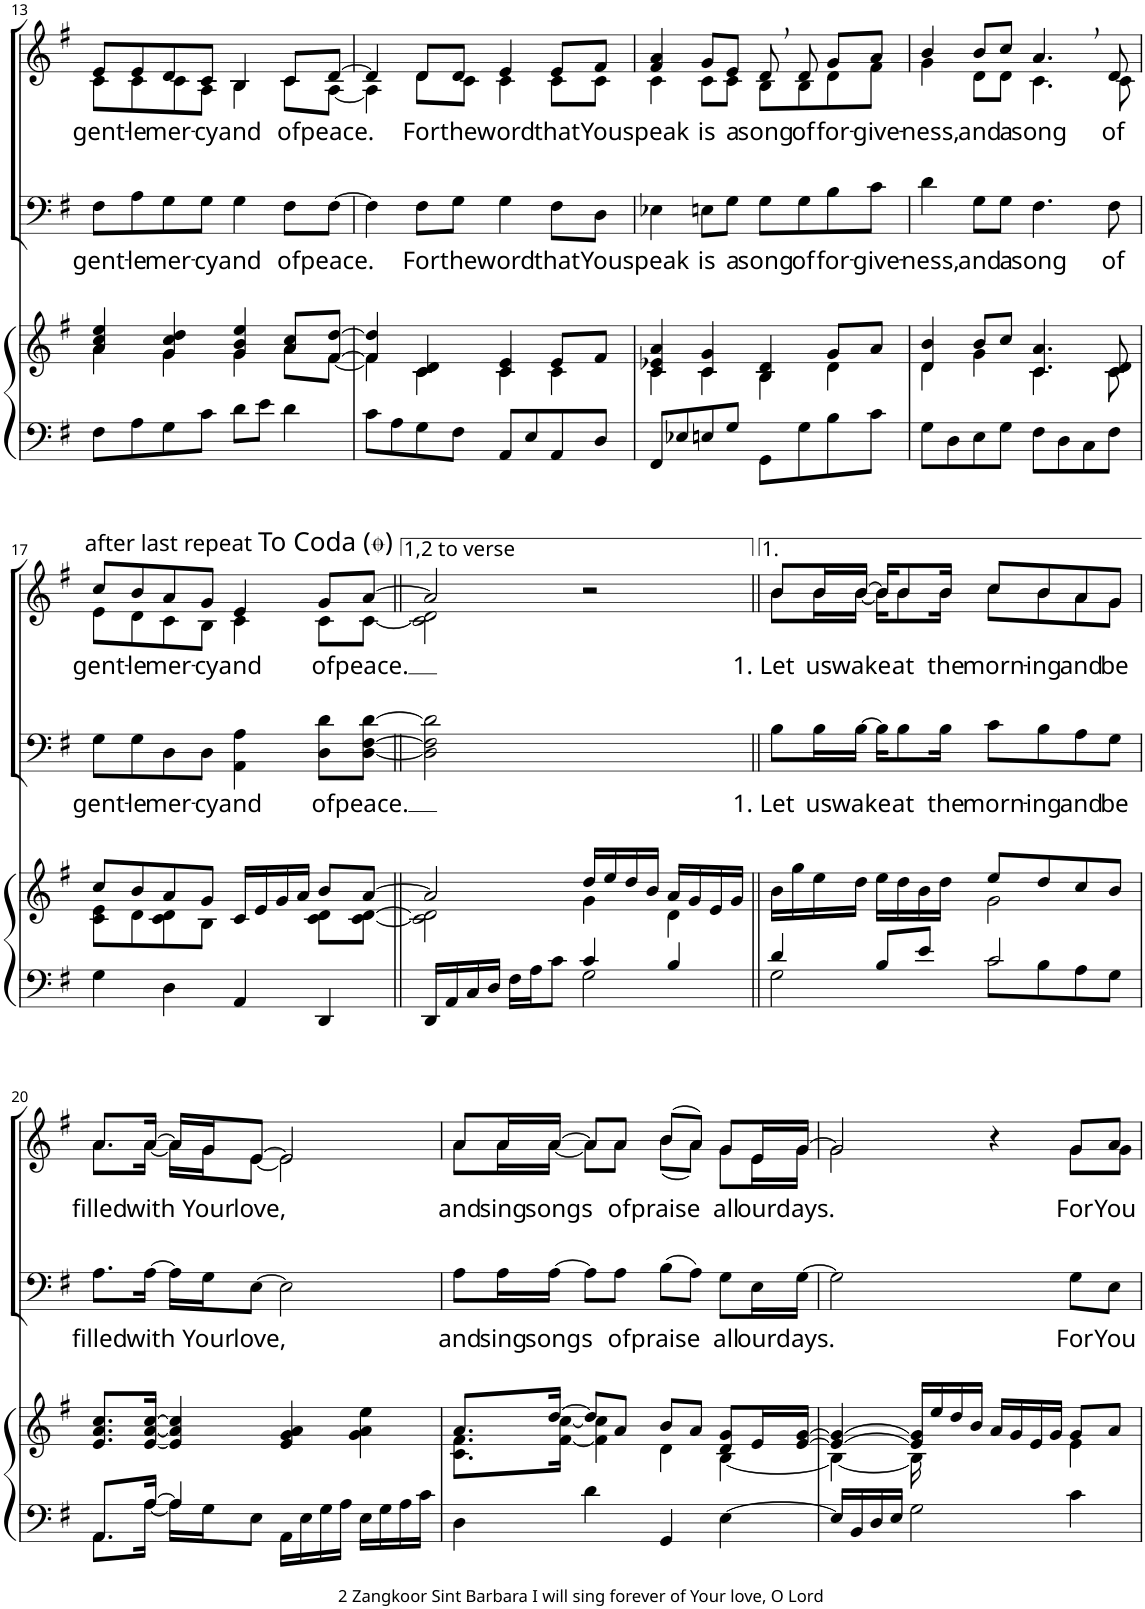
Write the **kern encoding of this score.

**kern	**kern	**kern	**text	**kern	**text
*part3	*part3	*part2	*part2	*part1	*part1
*staff4	*staff3	*staff2	*staff2	*staff1	*staff1
*I"Piano	*	*I"Bass	*	*I"Soprano	*
*I'Pno	*	*I'B	*	*I'S	*
!!LO:PB:g=z
*clefF4	*clefG2	*clefF4	*	*clefG2	*
*k[f#]	*k[f#]	*k[f#]	*	*k[f#]	*
*M4/4	*M4/4	*M4/4	*	*M4/4	*
=13	=13	=13	=13	=13	=13
*	*^	*	*	*	*
!	!	!	!	!LO:LY:b	!	!LO:LY:b
*	*	*	*	*	*^	*
8F#\L	4a/ 4cc/ 4ee/	4a\	8F#\L	gent-	8e/L	8c\L	gent-
!	!	!	!	!LO:LY:b	!	!	!LO:LY:b
8A\	.	.	8A\	-le	8e/	8c\	-le
!	!	!	!	!LO:LY:b	!	!	!LO:LY:b
8G\	4g/ 4cc/ 4dd/	4g\	8G\	mer-	8d/	8c\	mer-
!	!	!	!	!LO:LY:b	!	!	!LO:LY:b
8c\J	.	.	8G\J	-cy	8c/J	8A\J	-cy
!	!	!	!	!LO:LY:b	!	!	!LO:LY:b
8d\L	4g/ 4b/ 4ee/	4g\	4G\	and	4B/	4B\	and
8e\J	.	.	.	.	.	.	.
!	!	!	!	!LO:LY:b	!	!	!LO:LY:b
4d\	8a/ 8cc/L	8a\L	8F#\L	of	8c/L	8c\L	of
!	!	!	!	!LO:LY:b	!	!	!LO:LY:b
.	[8f#/ [8dd/J	[8f#\J	[8F#\J	peace.	[8d/J	[8A\J	peace.
=14	=14	=14	=14	=14	=14	=14	=14
8c\L	4f#/] 4dd/]	4f#\]	4F#\]	.	4d/]	4A\]	.
8A\	.	.	.	.	.	.	.
!	!	!	!	!LO:LY:b	!	!	!LO:LY:b
8G\	4c/ 4d/	4c\	8F#\L	For	8d/L	8d\L	For
!	!	!	!	!LO:LY:b	!	!	!LO:LY:b
8F#\J	.	.	8G\J	the	8d/J	8c\J	the
!	!	!	!	!LO:LY:b	!	!	!LO:LY:b
8AA/L	4c/ 4e/	4c\	4G\	word	4e/	4c\	word
8E/	.	.	.	.	.	.	.
!	!	!	!	!LO:LY:b	!	!	!LO:LY:b
8AA/	8e/L	4c\	8F#\L	that	8e/L	8c\L	that
!	!	!	!	!LO:LY:b	!	!	!LO:LY:b
8D/J	8f#/J	.	8D\J	You	8f#/J	8c\J	You
=15	=15	=15	=15	=15	=15	=15	=15
!	!	!	!	!LO:LY:b	!	!	!LO:LY:b
8FF#/L	4c/ 4e-X/ 4a/	4c\	4E-X\	speak	4f#/ 4a/	4c\	speak
8E-X/	.	.	.	.	.	.	.
!	!	!	!	!LO:LY:b	!	!	!LO:LY:b
8En/	4c/ 4g/	4c\	8En\L	is	8g/L	8c\L	is
!	!	!	!	!LO:LY:b	!	!	!LO:LY:b
8G/J	.	.	8G\J	a	8e/J	8c\J	a
!	!	!	!	!LO:LY:b	!	!	!LO:LY:b
8GG\L	4B/ 4d/	4B\	8G\L	song	8d,/	8B\L	song
!	!	!	!	!LO:LY:b	!	!	!LO:LY:b
8G\	.	.	8G\	of	8d/	8B\	of
!	!	!	!	!LO:LY:b	!	!	!LO:LY:b
8B\	8g/L	4d\	8B\	for-	8g/L	8d\	for-
!	!	!	!	!LO:LY:b	!	!	!LO:LY:b
8c\J	8a/J	.	8c\J	-give-	8a/J	8f#\J	-give-
=16	=16	=16	=16	=16	=16	=16	=16
!	!	!	!	!LO:LY:b	!	!	!LO:LY:b
8G\L	4d/ 4b/	4d\	4d\	-ness,	4b/	4g\	-ness,
8D\	.	.	.	.	.	.	.
!	!	!	!	!LO:LY:b	!	!	!LO:LY:b
8E\	8b/L	4g\	8G\L	and	8b/L	8d\L	and
!	!	!	!	!LO:LY:b	!	!	!LO:LY:b
8G\J	8cc/J	.	8G\J	a	8cc/J	8d\J	a
!	!	!	!	!LO:LY:b	!	!	!LO:LY:b
8F#\L	4.c/ 4.a/	4.c\	4.F#\	song	4.a,/	4.c\	song
8D\	.	.	.	.	.	.	.
8C\	.	.	.	.	.	.	.
!	!	!	!	!LO:LY:b	!	!	!LO:LY:b
8F#\J	8c/ 8d/	8c\	8F#\	of	8d/	8c\	of
!!LO:LB:g=z	!!
=17	=17	=17	=17	=17	=17	=17	=17
!	!	!	!	!LO:LY:b	!	!	!LO:LY:b
4G\	8cc/L	8c\ 8e\L	8G\L	gent-	8cc/L	8e\L	gent-
!	!	!	!	!LO:LY:b	!	!	!LO:LY:b
.	8b/	8d\	8G\	-le	8b/	8d\	-le
!	!	!	!	!LO:LY:b	!	!	!LO:LY:b
4D\	8a/	8c\ 8d\	8D\	mer-	8a/	8c\	mer-
!	!	!	!	!LO:LY:b	!	!	!LO:LY:b
.	8g/J	8B\J	8D\J	-cy	8g/J	8B\J	-cy
!	!	!	!	!LO:LY:b	!	!	!LO:LY:b
4AA/	16c/LL	4ryy	4AA\ 4A\	and	4e/	4c\	and
.	16e/	.	.	.	.	.	.
.	16g/	.	.	.	.	.	.
.	16a/JJ	.	.	.	.	.	.
!	!	!	!	!LO:LY:b	!	!	!LO:LY:b
4DD/	8b/L	8c\ 8d\L	8D\ 8d\L	of	8g/L	8c\L	of
!	!	!	!	!LO:LY:b	!	!	!LO:LY:b
.	[8a/J	[8c\ [>8d\J	[8D\ [8F#\ [8d\J	peace.	[8a/J	[8c\J	peace.
!	!	!	!	!	!	!LO:TX:a:t=<font size="12"/>after last repeat <font size="14"/>To Coda ()	!
=18||	=18||	=18||	=18||	=18||	=18||	=18||	=18||
*^	*	*	*	*	*	*	*
16DD/LL	2ryy	2a/]	2c\] 2d\]	2D\] 2F#\] 2d\]	.	2a/]	2c\] 2d\	.
16AA/	.	.	.	.	.	.	.	.
16C/	.	.	.	.	.	.	.	.
16D/JJ	.	.	.	.	.	.	.	.
16F#\LL	.	.	.	.	.	.	.	.
16A\J	.	.	.	.	.	.	.	.
8c\J	.	.	.	.	.	.	.	.
4c/	2G\	16dd/LL	4g\	2ryy	.	2r	2ryy	.
.	.	16ee/	.	.	.	.	.	.
.	.	16dd/	.	.	.	.	.	.
.	.	16b/JJ	.	.	.	.	.	.
4B/	.	16a/LL	4d\	.	.	.	.	.
.	.	16g/	.	.	.	.	.	.
.	.	16e/	.	.	.	.	.	.
.	.	16g/JJ	.	.	.	.	.	.
=19||	=19||	=19||	=19||	=19||	=19||	=19||	=19||	=19||
!	!	!	!	!	!LO:LY:b	!	!	!LO:LY:b
4d/	2G\	16b\LL	2ryy	8B\L	1. Let	8b/L	8b\L	1. Let
.	.	16gg\	.	.	.	.	.	.
!	!	!	!	!	!LO:LY:b	!	!	!LO:LY:b
.	.	16ee\	.	16B\L	us	16b/L	16b\L	us
!	!	!	!	!	!LO:LY:b	!	!	!LO:LY:b
.	.	16dd\JJ	.	[16B\JJ	wake	[16b/JJ	[16b\JJ	wake
8B/L	.	16ee\LL	.	16B\KL]	.	16b/KL]	16b\KL]	.
!	!	!	!	!	!LO:LY:b	!	!	!LO:LY:b
.	.	16dd\	.	8B\	at	8b/	8b\	at
8e/J	.	16b\	.	.	.	.	.	.
!	!	!	!	!	!LO:LY:b	!	!	!LO:LY:b
.	.	16dd\JJ	.	16B\Jk	the	16b/Jk	16b\Jk	the
!	!	!	!	!	!LO:LY:b	!	!	!LO:LY:b
2c/	8c\L	8ee/L	2g\	8c\L	morn-	8cc/L	8cc\L	morn-
!	!	!	!	!	!LO:LY:b	!	!	!LO:LY:b
.	8B\	8dd/	.	8B\	-ing	8b/	8b\	-ing
!	!	!	!	!	!LO:LY:b	!	!	!LO:LY:b
.	8A\	8cc/	.	8A\	and	8a/	8a\	and
!	!	!	!	!	!LO:LY:b	!	!	!LO:LY:b
.	8G\J	8b/J	.	8G\J	be	8g/J	8g\J	be
*	*	*v	*v	*	*	*	*	*
!!LO:LB:g=z	!!
=20	=20	=20	=20	=20	=20	=20	=20
!	!	!	!	!LO:LY:b	!	!	!LO:LY:b
8.AA/L	8.AA\L	8.e/ 8.a/ 8.cc/L	8.A\L	filled	8.a/L	8.a\L	filled
!	!	!	!	!LO:LY:b	!	!	!LO:LY:b
[16A/Jk	[16A\Jk	[16e/ [16a/ [16cc/Jk	[16A\Jk	with	[16a/Jk	[16a\Jk	with
4A/]	16A\LL]	4e/] 4a/] 4cc/]	16A\LL]	.	16a/LL]	16a\LL]	.
!	!	!	!	!LO:LY:b	!	!	!LO:LY:b
.	16G\J	.	16G\J	Your	16g/J	16g\J	Your
!	!	!	!	!LO:LY:b	!	!	!LO:LY:b
.	8E\J	.	[8E\J	love,	[8e/J	[8e\J	love,
16AA\LL	2ryy	4e/ 4g/ 4a/	2E\]	.	2e/]	2e\]	.
16E\	.	.	.	.	.	.	.
16G\	.	.	.	.	.	.	.
16A\JJ	.	.	.	.	.	.	.
16E\LL	.	4g\ 4a\ 4ee\	.	.	.	.	.
16G\	.	.	.	.	.	.	.
16A\	.	.	.	.	.	.	.
16c\JJ	.	.	.	.	.	.	.
*v	*v	*	*	*	*	*	*
=21	=21	=21	=21	=21	=21	=21
*	*^	*	*	*	*	*
!	!	!	!	!LO:LY:b	!	!	!LO:LY:b
4D\	8.a/L	8.c\ 8.f#\L	8A\L	and	8a/L	8a\L	and
!	!	!	!	!LO:LY:b	!	!	!LO:LY:b
.	.	.	16A\L	sing	16a/L	16a\L	sing
!	!	!	!	!LO:LY:b	!	!	!LO:LY:b
.	[16dd/Jk	[16f#\ [16cc\Jk	[16A\JJ	songs	[16a/JJ	[16a\JJ	songs
4d\	8dd/L]	4f#\] 4cc\]	8A\L]	.	8a/L]	8a\L]	.
!	!	!	!	!LO:LY:b	!	!	!LO:LY:b
.	8a/J	.	8A\J	of	8a/J	8a\J	of
!	!	!	!	!LO:LY:b	!	!	!LO:LY:b
4GG/	8b/L	4d\	(8B\L	praise	(8b/L	(8b\L	praise
.	8a/J	.	8A\J)	.	8a/J)	8a\J)	.
!	!	!	!	!LO:LY:b	!	!	!LO:LY:b
[4E\	8d/ 8g/L	[4B\	8G\L	all	8g/L	8g\L	all
!	!	!	!	!LO:LY:b	!	!	!LO:LY:b
.	16e/L	.	16E\L	our	16e/L	16e\L	our
!	!	!	!	!LO:LY:b	!	!	!LO:LY:b
.	[16e/ [16g/JJ	.	[16G\JJ	days.	[16g/JJ	16g\JJ	days.
=22	=22	=22	=22	=22	=22	=22	=22
*	*	*	*^	*	*	*	*
16E/LL]	4e/_ 4g/_	4B\_	2G\]	2ryy	.	2g/]	2g\	.
16BB/	.	.	.	.	.	.	.	.
16D/	.	.	.	.	.	.	.	.
16E/JJ	.	.	.	.	.	.	.	.
2G\	16e/] 16g/]LL	16B\]	.	.	.	.	.	.
.	16ee/	16ryy	.	.	.	.	.	.
.	16dd/	8ryy	.	.	.	.	.	.
.	16b/JJ	.	.	.	.	.	.	.
.	16a/LL	4ryy	4ryy	2ryy	.	4r	4ryy	.
.	16g/	.	.	.	.	.	.	.
.	16e/	.	.	.	.	.	.	.
.	16g/JJ	.	.	.	.	.	.	.
!	!	!	!	!	!LO:LY:b	!	!	!LO:LY:b
4c\	8g/L	4e\	8G\L	.	For	8g/L	8g\L	For
!	!	!	!	!	!LO:LY:b	!	!	!LO:LY:b
.	8a/J	.	8E\J	.	You	8a/J	8g\J	You
*	*v	*v	*	*	*	*v	*v	*
*	*	*v	*v	*	*	*
=	=	=	=	=	=
*-	*-	*-	*-	*-	*-
